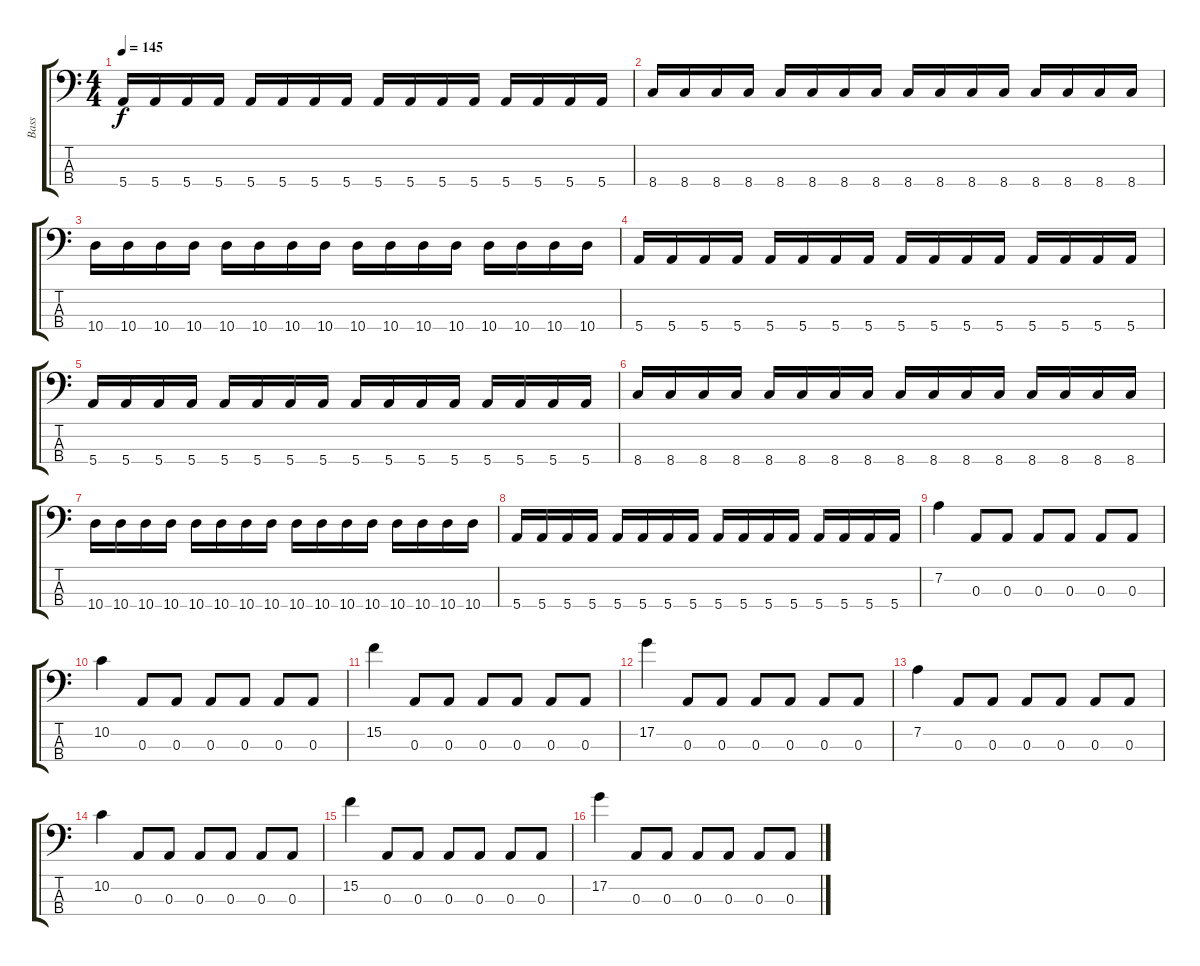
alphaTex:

\track ("Bass" "Bass") {instrument electricbassfinger}
\staff {score tabs}
\tuning (G2 D2 A1 E1) {hide}
\ts (4 4)
\tempo 145
\clef f4
\ks c
5.4.16{dy f} 5.4.16 5.4.16 5.4.16 5.4.16 5.4.16 5.4.16 5.4.16 5.4.16 5.4.16 5.4.16 5.4.16 5.4.16 5.4.16 5.4.16 5.4.16 |
8.4.16 8.4.16 8.4.16 8.4.16 8.4.16 8.4.16 8.4.16 8.4.16 8.4.16 8.4.16 8.4.16 8.4.16 8.4.16 8.4.16 8.4.16 8.4.16 |
10.4.16 10.4.16 10.4.16 10.4.16 10.4.16 10.4.16 10.4.16 10.4.16 10.4.16 10.4.16 10.4.16 10.4.16 10.4.16 10.4.16 10.4.16 10.4.16 |
5.4.16 5.4.16 5.4.16 5.4.16 5.4.16 5.4.16 5.4.16 5.4.16 5.4.16 5.4.16 5.4.16 5.4.16 5.4.16 5.4.16 5.4.16 5.4.16 |
5.4.16 5.4.16 5.4.16 5.4.16 5.4.16 5.4.16 5.4.16 5.4.16 5.4.16 5.4.16 5.4.16 5.4.16 5.4.16 5.4.16 5.4.16 5.4.16 |
8.4.16 8.4.16 8.4.16 8.4.16 8.4.16 8.4.16 8.4.16 8.4.16 8.4.16 8.4.16 8.4.16 8.4.16 8.4.16 8.4.16 8.4.16 8.4.16 |
10.4.16 10.4.16 10.4.16 10.4.16 10.4.16 10.4.16 10.4.16 10.4.16 10.4.16 10.4.16 10.4.16 10.4.16 10.4.16 10.4.16 10.4.16 10.4.16 |
5.4.16 5.4.16 5.4.16 5.4.16 5.4.16 5.4.16 5.4.16 5.4.16 5.4.16 5.4.16 5.4.16 5.4.16 5.4.16 5.4.16 5.4.16 5.4.16 |
7.2.4 0.3.8 0.3.8 0.3.8 0.3.8 0.3.8 0.3.8 |
10.2.4 0.3.8 0.3.8 0.3.8 0.3.8 0.3.8 0.3.8 |
15.2.4 0.3.8 0.3.8 0.3.8 0.3.8 0.3.8 0.3.8 |
17.2.4 0.3.8 0.3.8 0.3.8 0.3.8 0.3.8 0.3.8 |
7.2.4 0.3.8 0.3.8 0.3.8 0.3.8 0.3.8 0.3.8 |
10.2.4 0.3.8 0.3.8 0.3.8 0.3.8 0.3.8 0.3.8 |
15.2.4 0.3.8 0.3.8 0.3.8 0.3.8 0.3.8 0.3.8 |
17.2.4 0.3.8 0.3.8 0.3.8 0.3.8 0.3.8 0.3.8
